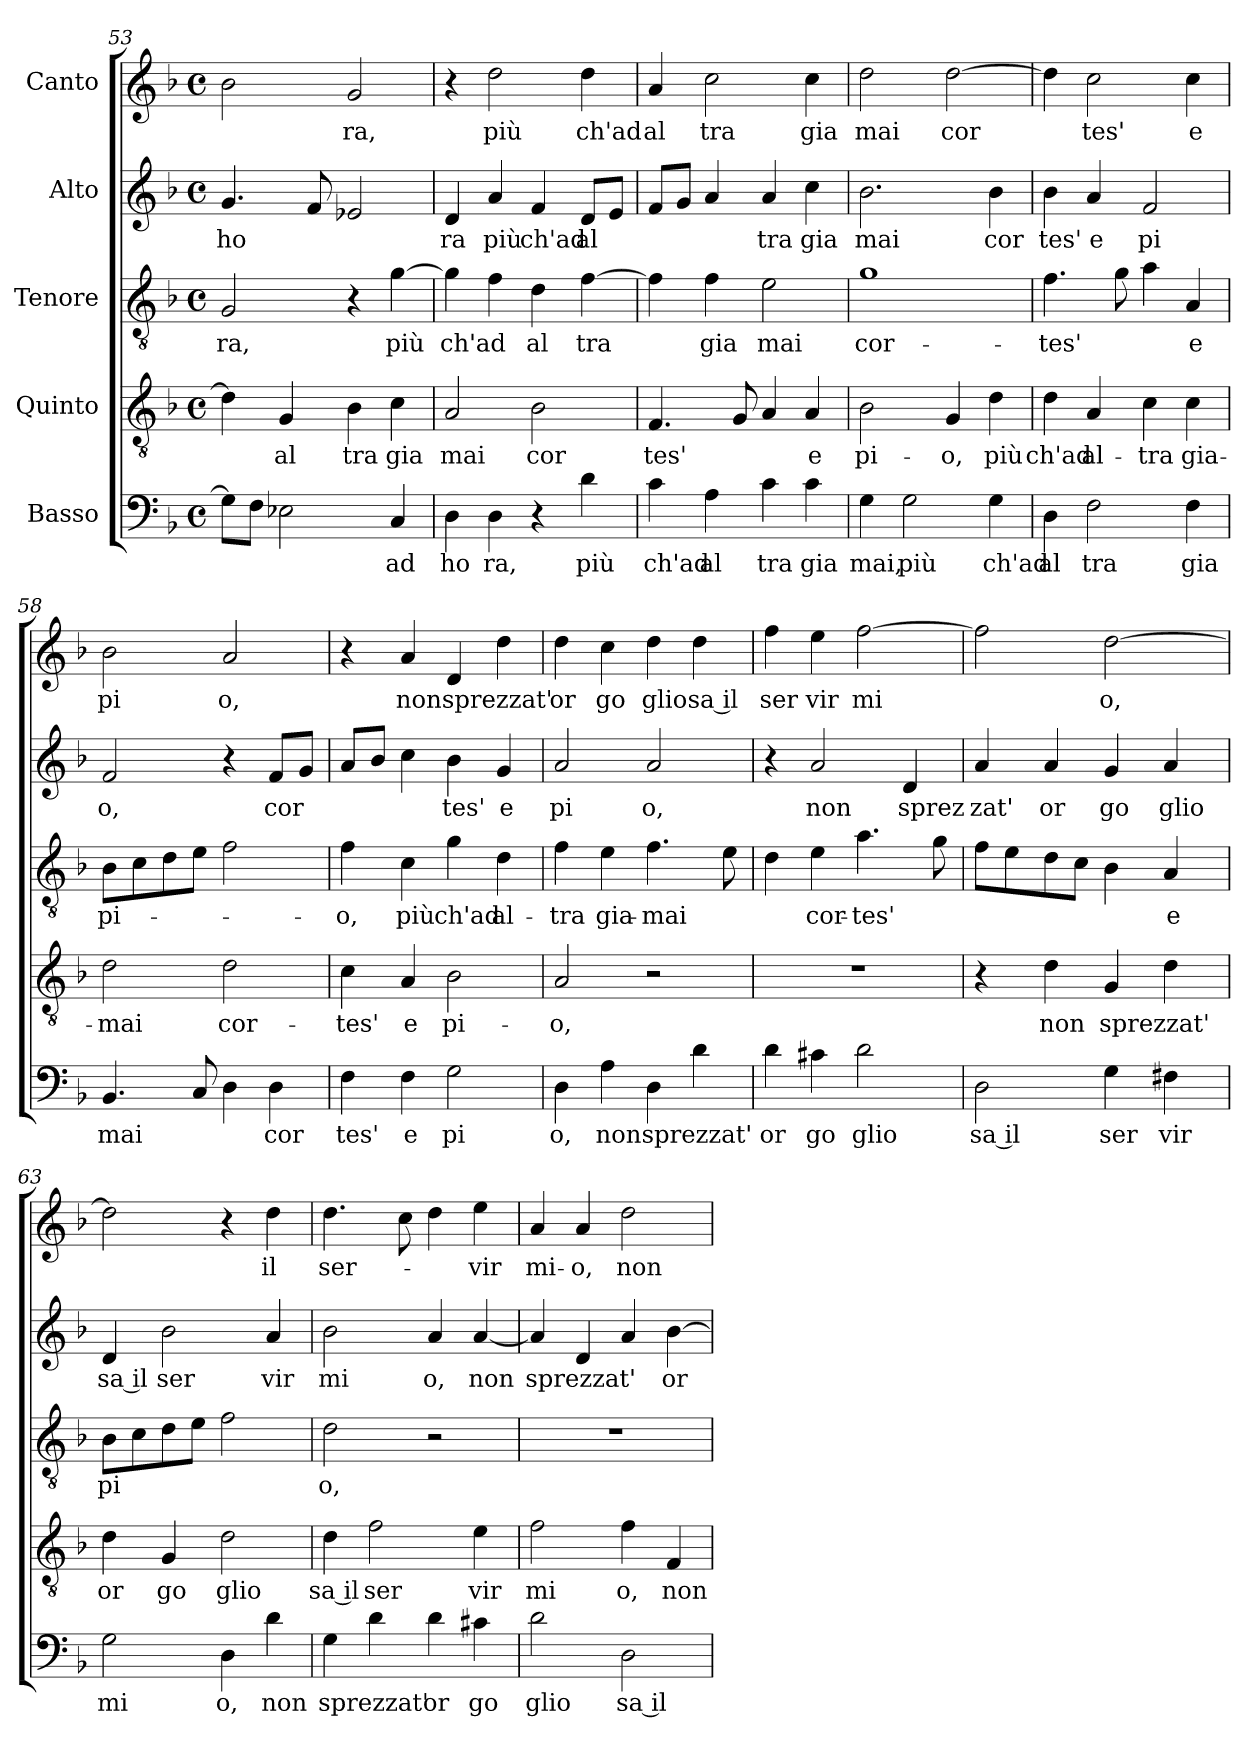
**kern	**text	**kern	**text	**kern	**text	**kern	**text	**kern	**text
*part5	*part5	*part4	*part4	*part3	*part3	*part2	*part2	*part1	*part1
*staff5	*staff5	*staff4	*staff4	*staff3	*staff3	*staff2	*staff2	*staff1	*staff1
*I"Basso	*	*I"Quinto	*	*I"Tenore	*	*I"Alto	*	*I"Canto	*
*clefF4	*	*clefGv2	*	*clefGv2	*	*clefG2	*	*clefG2	*
*k[b-]	*	*k[b-]	*	*k[b-]	*	*k[b-]	*	*k[b-]	*
*F:	*	*F:	*	*F:	*	*F:	*	*F:	*
*M4/4	*	*M4/4	*	*M4/4	*	*M4/4	*	*M4/4	*
*met(c)	*	*met(c)	*	*met(c)	*	*met(c)	*	*met(c)	*
=53	=53	=53	=53	=53	=53	=53	=53	=53	=53
!	!	!	!	!	!LO:LY:b:cj	!	!LO:LY:b:cj	!	!
8G\L]	.	4d\]	.	2G/	ra,	4.g/	ho	2b-\	.
8F\J	.	.	.	.	.	.	.	.	.
!	!	!	!LO:LY:b:cj	!	!	!	!	!	!
2E-X\	.	4G/	al	.	.	.	.	.	.
.	.	.	.	.	.	8f/	.	.	.
!	!	!	!LO:LY:b:cj	!	!	!	!	!	!LO:LY:b:cj
.	.	4B-\	tra	4r	.	2e-X/	.	2g/	ra,
!	!LO:LY:b:cj	!	!LO:LY:b:cj	!	!LO:LY:b	!	!	!	!
4C/	ad	4c\	gia	[>4g\	più	.	.	.	.
=54	=54	=54	=54	=54	=54	=54	=54	=54	=54
!	!LO:LY:b:cj	!	!LO:LY:b:cj	!	!LO:LY:b	!	!LO:LY:b:cj	!	!
4D\	ho	2A/	mai	4g\]	ch'ad	4d/	ra	4r	.
!	!LO:LY:b:cj	!	!	!	!	!	!LO:LY:b:cj	!	!LO:LY:b:cj
4D\	ra,	.	.	4f\	.	4a/	più	2dd\	più
!	!	!	!LO:LY:b:cj	!	!LO:LY:b:cj	!	!LO:LY:b:cj	!	!
4r	.	2B-\	cor	4d\	al	4f/	ch'ad	.	.
!	!LO:LY:b:cj	!	!	!	!LO:LY:b	!	!LO:LY:b:cj	!	!LO:LY:b:cj
4d\	più	.	.	[>4f\	tra	8d/L	al	4dd\	ch'ad
.	.	.	.	.	.	8e/J	.	.	.
=55	=55	=55	=55	=55	=55	=55	=55	=55	=55
!	!LO:LY:b:cj	!	!LO:LY:b	!	!	!	!	!	!LO:LY:b:cj
4c\	ch'ad	4.F/	tes'	4f\]	.	8f/L	.	4a/	al
.	.	.	.	.	.	8g/J	.	.	.
!	!LO:LY:b:cj	!	!	!	!LO:LY:b:cj	!	!	!	!LO:LY:b:cj
4A\	al	.	.	4f\	gia	4a/	.	2cc\	tra
.	.	8G/	.	.	.	.	.	.	.
!	!LO:LY:b:cj	!	!	!	!LO:LY:b:cj	!	!LO:LY:b:cj	!	!
4c\	tra	4A/	.	2e\	mai	4a/	tra	.	.
!	!LO:LY:b:cj	!	!LO:LY:b:cj	!	!	!	!LO:LY:b:cj	!	!LO:LY:b:cj
4c\	gia	4A/	e	.	.	4cc\	gia	4cc\	gia
!!LO:PB:g=z
=56	=56	=56	=56	=56	=56	=56	=56	=56	=56
!	!LO:LY:b:cj	!	!LO:LY:b:cj	!	!LO:LY:b:cj	!	!LO:LY:b:cj	!	!LO:LY:b:cj
4G\	mai,	2B-\	pi-	1g	cor-	2.b-\	mai	2dd\	mai
!	!LO:LY:b:cj	!	!	!	!	!	!	!	!
2G\	più	.	.	.	.	.	.	.	.
!	!	!	!LO:LY:b:cj	!	!	!	!	!	!LO:LY:b
.	.	4G/	-o,	.	.	.	.	[>2dd\	cor
!	!LO:LY:b:cj	!	!LO:LY:b:cj	!	!	!	!LO:LY:b:cj	!	!
4G\	ch'ad	4d\	più	.	.	4b-\	cor	.	.
=57	=57	=57	=57	=57	=57	=57	=57	=57	=57
!	!LO:LY:b:cj	!	!LO:LY:b:cj	!	!LO:LY:b	!	!LO:LY:b:cj	!	!
4D\	al	4d\	ch'ad	4.f\	-tes'	4b-\	tes'	4dd\]	.
!	!LO:LY:b:cj	!	!LO:LY:b:cj	!	!	!	!LO:LY:b:cj	!	!LO:LY:b:cj
2F\	tra	4A/	al-	.	.	4a/	e	2cc\	tes'
.	.	.	.	8g\	.	.	.	.	.
!	!	!	!LO:LY:b:cj	!	!	!	!LO:LY:b:cj	!	!
.	.	4c\	-tra	4a\	.	2f/	pi	.	.
!	!LO:LY:b:cj	!	!LO:LY:b:cj	!	!LO:LY:b:cj	!	!	!	!LO:LY:b:cj
4F\	gia	4c\	gia-	4A/	e	.	.	4cc\	e
=58	=58	=58	=58	=58	=58	=58	=58	=58	=58
!	!LO:LY:b	!	!LO:LY:b:cj	!	!LO:LY:b:cj	!	!LO:LY:b:cj	!	!LO:LY:b:cj
4.BB-/	mai	2d\	-mai	8B-\L	pi-	2f/	o,	2b-\	pi
.	.	.	.	8c\	.	.	.	.	.
.	.	.	.	8d\	.	.	.	.	.
8C/	.	.	.	8e\J	.	.	.	.	.
!	!	!	!LO:LY:b:cj	!	!	!	!	!	!LO:LY:b:cj
4D\	.	2d\	cor-	2f\	.	4r	.	2a/	o,
!	!LO:LY:b:cj	!	!	!	!	!	!LO:LY:b	!	!
4D\	cor	.	.	.	.	8f/L	cor	.	.
.	.	.	.	.	.	8g/J	.	.	.
=59	=59	=59	=59	=59	=59	=59	=59	=59	=59
!	!LO:LY:b:cj	!	!LO:LY:b:cj	!	!LO:LY:b:cj	!	!	!	!
4F\	tes'	4c\	-tes'	4f\	-o,	8a/L	.	4r	.
.	.	.	.	.	.	8b-/J	.	.	.
!	!LO:LY:b:cj	!	!LO:LY:b:cj	!	!LO:LY:b:cj	!	!	!	!LO:LY:b:cj
4F\	e	4A/	e	4c\	più	4cc\	.	4a/	non
!	!LO:LY:b:cj	!	!LO:LY:b:cj	!	!LO:LY:b:cj	!	!LO:LY:b:cj	!	!LO:LY:b:cj
2G\	pi	2B-\	pi-	4g\	ch'ad	4b-\	tes'	4d/	sprezzat'
!	!	!	!	!	!LO:LY:b:cj	!	!LO:LY:b:cj	!	!
.	.	.	.	4d\	al-	4g/	e	4dd\	.
=60	=60	=60	=60	=60	=60	=60	=60	=60	=60
!	!LO:LY:b:cj	!	!LO:LY:b:cj	!	!LO:LY:b:cj	!	!LO:LY:b:cj	!	!LO:LY:b:cj
4D\	o,	2A/	-o,	4f\	-tra	2a/	pi	4dd\	or
!	!LO:LY:b:cj	!	!	!	!LO:LY:b:cj	!	!	!	!LO:LY:b:cj
4A\	non	.	.	4e\	gia-	.	.	4cc\	go
!	!LO:LY:b:cj	!	!	!	!LO:LY:b	!	!LO:LY:b:cj	!	!LO:LY:b:cj
4D\	sprezzat'	2r	.	4.f\	-mai	2a/	o,	4dd\	glio
!	!	!	!	!	!	!	!	!	!LO:LY:b:rj
4d\	.	.	.	.	.	.	.	4dd\	sa il
.	.	.	.	8e\	.	.	.	.	.
=61	=61	=61	=61	=61	=61	=61	=61	=61	=61
!	!LO:LY:b:cj	!	!	!	!	!	!	!	!LO:LY:b:cj
4d\	or	1r	.	4d\	.	4r	.	4ff\	ser
!	!LO:LY:b:cj	!	!	!	!LO:LY:b:cj	!	!LO:LY:b:cj	!	!LO:LY:b:cj
4c#X\	go	.	.	4e\	cor-	2a/	non	4ee\	vir
!	!LO:LY:b:cj	!	!	!	!LO:LY:b	!	!	!	!LO:LY:b
2d\	glio	.	.	4.a\	-tes'	.	.	[>2ff\	mi
!	!	!	!	!	!	!	!LO:LY:b:cj	!	!
.	.	.	.	.	.	4d/	sprez	.	.
.	.	.	.	8g\	.	.	.	.	.
!!LO:LB:g=z
=62	=62	=62	=62	=62	=62	=62	=62	=62	=62
!	!LO:LY:b:rj	!	!	!	!	!	!LO:LY:b:cj	!	!
*	*	*	*	*	*	*	*	*^	*
2D\	sa il	4r	.	8f\L	.	4a/	zat'	2ff\]	8ryy	.
.	.	.	.	8e\	.	.	.	.	32.ryy	.
.	.	.	.	.	.	.	.	.	2ryy	.
!	!	!	!LO:LY:b:cj	!	!	!	!LO:LY:b:cj	!	!	!
.	.	4d\	non	8d\	.	4a/	or	.	.	.
.	.	.	.	8c\J	.	.	.	.	.	.
!	!LO:LY:b:cj	!	!LO:LY:b:cj	!	!	!	!LO:LY:b:cj	!	!	!LO:LY:b:cj
4G\	ser	4G/	sprezzat'	4B-\	.	4g/	go	[>2dd\	.	o,
.	.	.	.	.	.	.	.	.	4ryy	.
!	!LO:LY:b:cj	!	!	!	!LO:LY:b:cj	!	!LO:LY:b:cj	!	!	!
4F#X\	vir	4d\	.	4A/	e	4a/	glio	.	.	.
.	.	.	.	.	.	.	.	.	16ryy	.
.	.	.	.	.	.	.	.	.	64ryy	.
=63	=63	=63	=63	=63	=63	=63	=63	=63	=63	=63
!	!LO:LY:b:cj	!	!LO:LY:b:cj	!	!LO:LY:b:cj	!	!LO:LY:b:rj	!	!	!
*	*	*	*	*	*	*	*	*v	*v	*
2G\	mi	4d\	or	8B-\L	pi	4d/	sa il	2dd\]	.
.	.	.	.	8c\	.	.	.	.	.
!	!	!	!LO:LY:b:cj	!	!	!	!LO:LY:b:cj	!	!
.	.	4G/	go	8d\	.	2b-\	ser	.	.
.	.	.	.	8e\J	.	.	.	.	.
!	!LO:LY:b:cj	!	!LO:LY:b:cj	!	!	!	!	!	!
4D\	o,	2d\	glio	2f\	.	.	.	4r	.
!	!LO:LY:b:cj	!	!	!	!	!	!LO:LY:b:cj	!	!LO:LY:b:cj
4d\	non	.	.	.	.	4a/	vir	4dd\	il
=64	=64	=64	=64	=64	=64	=64	=64	=64	=64
!	!LO:LY:b:cj	!	!LO:LY:b:rj	!	!LO:LY:b:cj	!	!LO:LY:b:cj	!	!LO:LY:b
4G\	sprezzat'	(<4d\	sa il	2d\	o,	2b-\	mi	4.dd\	ser-
!	!	!	!LO:LY:b:cj	!	!	!	!	!	!
4d\)	.	2f\	ser	.	.	.	.	.	.
.	.	.	.	.	.	.	.	8cc\	.
!	!LO:LY:b:cj	!	!	!	!	!	!LO:LY:b:cj	!	!
4d\	or	.	.	2r	.	4a/	o,	4dd\	.
!	!LO:LY:b:cj	!	!LO:LY:b:cj	!	!	!	!LO:LY:b	!	!LO:LY:b:cj
4c#X\	go	4e\	vir	.	.	[<4a/	non	4ee\	-vir
=65	=65	=65	=65	=65	=65	=65	=65	=65	=65
!	!LO:LY:b:cj	!	!LO:LY:b:cj	!	!	!	!LO:LY:b	!	!LO:LY:b:cj
2d\	glio	2f\	mi	1r	.	4a/]	sprezzat'	4a/	mi-
!	!	!	!	!	!	!	!	!	!LO:LY:b:cj
.	.	.	.	.	.	4d/	.	4a/	-o,
!	!LO:LY:b:rj	!	!LO:LY:b:cj	!	!	!	!	!	!LO:LY:b:cj
2D\	sa il	4f\	o,	.	.	4a/	.	2dd\	non
!	!	!	!LO:LY:b:cj	!	!	!	!LO:LY:b:cj	!	!
.	.	4F/	non	.	.	[>4b-\	or	.	.
=	=	=	=	=	=	=	=	=	=
*-	*-	*-	*-	*-	*-	*-	*-	*-	*-
